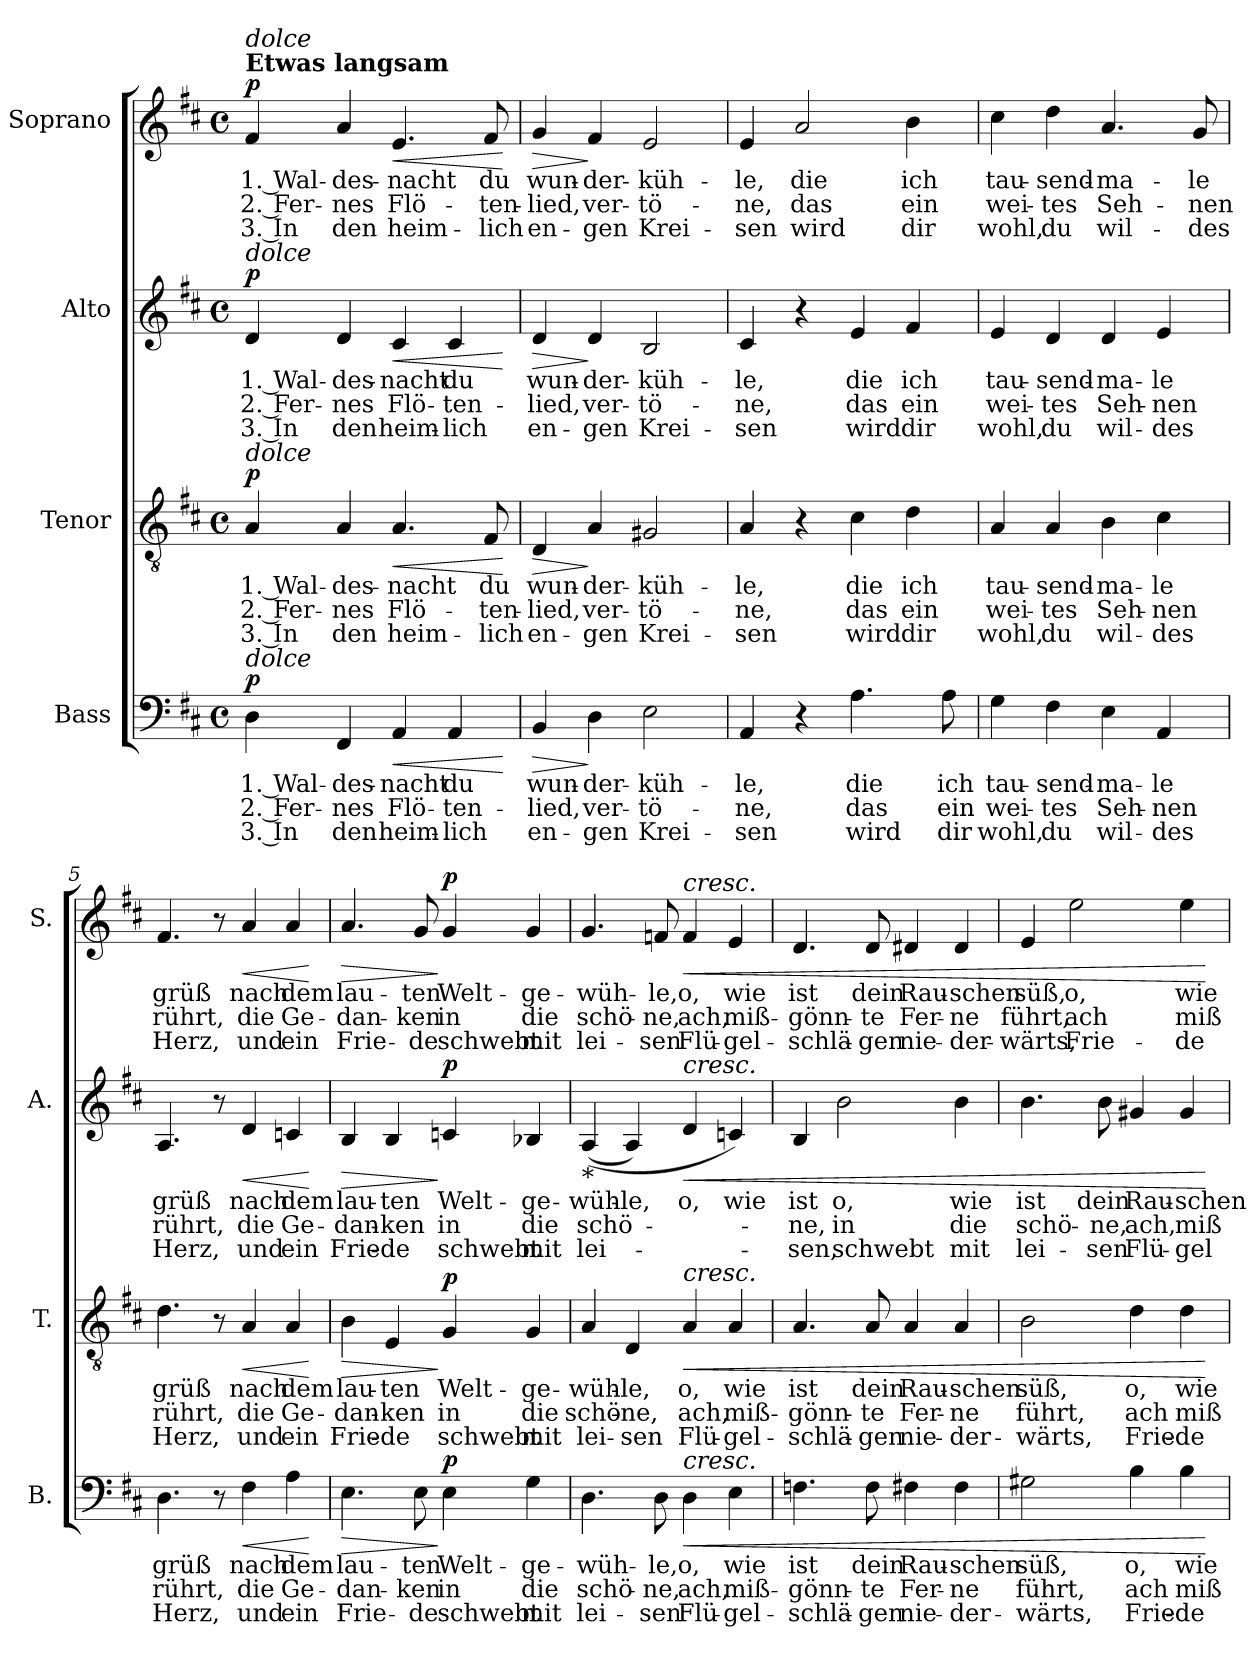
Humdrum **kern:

**kern	**text	**text	**text	**dynam	**kern	**text	**text	**text	**dynam	**kern	**text	**text	**text	**dynam	**kern	**text	**text	**text	**dynam
*part4	*part4	*part4	*part4	*part4	*part3	*part3	*part3	*part3	*part3	*part2	*part2	*part2	*part2	*part2	*part1	*part1	*part1	*part1	*part1
*staff4	*staff4	*staff4	*staff4	*staff4	*staff3	*staff3	*staff3	*staff3	*staff3	*staff2	*staff2	*staff2	*staff2	*staff2	*staff1	*staff1	*staff1	*staff1	*staff1
*I"Bass	*	*	*	*	*I"Tenor	*	*	*	*	*I"Alto	*	*	*	*	*I"Soprano	*	*	*	*
*I'B.	*	*	*	*	*I'T.	*	*	*	*	*I'A.	*	*	*	*	*I'S.	*	*	*	*
*clefF4	*	*	*	*	*clefGv2	*	*	*	*	*clefG2	*	*	*	*	*clefG2	*	*	*	*
*k[f#c#]	*	*	*	*	*k[f#c#]	*	*	*	*	*k[f#c#]	*	*	*	*	*k[f#c#]	*	*	*	*
*M4/4	*	*	*	*	*M4/4	*	*	*	*	*M4/4	*	*	*	*	*M4/4	*	*	*	*
*met(c)	*	*	*	*	*met(c)	*	*	*	*	*met(c)	*	*	*	*	*met(c)	*	*	*	*
=1	=1	=1	=1	=1	=1	=1	=1	=1	=1	=1	=1	=1	=1	=1	=1	=1	=1	=1	=1
!	!	!	!	!	!	!	!	!	!	!	!	!	!	!	!LO:TX:a:B:t=Etwas langsam	!	!	!	!
!	!	!	!	!	!	!	!	!	!	!	!	!	!	!	!LO:TX:a:i:t=dolce	!	!	!	!
!	!	!	!	!	!	!	!	!	!	!LO:TX:a:i:t=dolce	!	!	!	!	!	!	!	!	!
!	!	!	!	!	!LO:TX:a:i:t=dolce	!	!	!	!	!	!	!	!	!	!	!	!	!	!
!LO:TX:a:i:t=dolce	!	!	!	!	!	!	!	!	!	!	!	!	!	!	!	!	!	!	!
!	!LO:LY:b	!LO:LY:b	!LO:LY:b	!LO:DY:a	!	!LO:LY:b	!LO:LY:b	!LO:LY:b	!LO:DY:a	!	!LO:LY:b	!LO:LY:b	!LO:LY:b	!LO:DY:a	!	!LO:LY:b	!LO:LY:b	!LO:LY:b	!LO:DY:a
4D\	1. Wal-	2. Fer-	3. In	p	4A/	1. Wal-	2. Fer-	3. In	p	4d/	1. Wal-	2. Fer-	3. In	p	4f#/	1. Wal-	2. Fer-	3. In	p
!	!LO:LY:b	!LO:LY:b	!LO:LY:b	!	!	!LO:LY:b	!LO:LY:b	!LO:LY:b	!	!	!LO:LY:b	!LO:LY:b	!LO:LY:b	!	!	!LO:LY:b	!LO:LY:b	!LO:LY:b	!
4FF#/	-des-	-nes	den	.	4A/	-des-	-nes	den	.	4d/	-des-	-nes	den	.	4a/	-des-	-nes	den	.
!	!LO:LY:b	!LO:LY:b	!LO:LY:b	!LO:HP:b	!	!LO:LY:b	!LO:LY:b	!LO:LY:b	!LO:HP:b	!	!LO:LY:b	!LO:LY:b	!LO:LY:b	!LO:HP:b	!	!LO:LY:b	!LO:LY:b	!LO:LY:b	!LO:HP:b
4AA/	-nacht	Flö-	heim-	<	4.A/	-nacht	Flö-	heim-	<	4c#/	-nacht	Flö-	heim-	<	4.e/	-nacht	Flö-	heim-	<
!	!LO:LY:b	!LO:LY:b	!LO:LY:b	!	!	!	!	!	!	!	!LO:LY:b	!LO:LY:b	!LO:LY:b	!	!	!	!	!	!
4AA/	du	-ten-	-lich	.	.	.	.	.	.	4c#/	du	-ten-	-lich	.	.	.	.	.	.
!	!	!	!	!	!	!LO:LY:b	!LO:LY:b	!LO:LY:b	!	!	!	!	!	!	!	!LO:LY:b	!LO:LY:b	!LO:LY:b	!
.	.	.	.	.	8F#/	du	-ten-	-lich	.	.	.	.	.	.	8f#/	du	-ten-	-lich	.
.	.	.	.	[	.	.	.	.	[	.	.	.	.	[	.	.	.	.	[
=2	=2	=2	=2	=2	=2	=2	=2	=2	=2	=2	=2	=2	=2	=2	=2	=2	=2	=2	=2
!	!LO:LY:b	!LO:LY:b	!LO:LY:b	!LO:HP:b	!	!LO:LY:b	!LO:LY:b	!LO:LY:b	!LO:HP:b	!	!LO:LY:b	!LO:LY:b	!LO:LY:b	!LO:HP:b	!	!LO:LY:b	!LO:LY:b	!LO:LY:b	!LO:HP:b
4BB/	wun-	-lied,	en-	>	4D/	wun-	-lied,	en-	>	4d/	wun-	-lied,	en-	>	4g/	wun-	-lied,	en-	>
!	!LO:LY:b	!LO:LY:b	!LO:LY:b	!	!	!LO:LY:b	!LO:LY:b	!LO:LY:b	!	!	!LO:LY:b	!LO:LY:b	!LO:LY:b	!	!	!LO:LY:b	!LO:LY:b	!LO:LY:b	!
4D\	-der-	ver-	-gen	]	4A/	-der-	ver-	-gen	]	4d/	-der-	ver-	-gen	]	4f#/	-der-	ver-	-gen	]
!	!LO:LY:b	!LO:LY:b	!LO:LY:b	!	!	!LO:LY:b	!LO:LY:b	!LO:LY:b	!	!	!LO:LY:b	!LO:LY:b	!LO:LY:b	!	!	!LO:LY:b	!LO:LY:b	!LO:LY:b	!
2E\	-küh-	-tö-	Krei-	.	2G#X/	-küh-	-tö-	Krei-	.	2B/	-küh-	-tö-	Krei-	.	2e/	-küh-	-tö-	Krei-	.
=3	=3	=3	=3	=3	=3	=3	=3	=3	=3	=3	=3	=3	=3	=3	=3	=3	=3	=3	=3
!	!LO:LY:b	!LO:LY:b	!LO:LY:b	!	!	!LO:LY:b	!LO:LY:b	!LO:LY:b	!	!	!LO:LY:b	!LO:LY:b	!LO:LY:b	!	!	!LO:LY:b	!LO:LY:b	!LO:LY:b	!
4AA/	-le,	-ne,	-sen	.	4A/	-le,	-ne,	-sen	.	4c#/	-le,	-ne,	-sen	.	4e/	-le,	-ne,	-sen	.
!	!	!	!	!	!	!	!	!	!	!	!	!	!	!	!	!LO:LY:b	!LO:LY:b	!LO:LY:b	!
4r	.	.	.	.	4r	.	.	.	.	4r	.	.	.	.	2a/	die	das	wird	.
!	!LO:LY:b	!LO:LY:b	!LO:LY:b	!	!	!LO:LY:b	!LO:LY:b	!LO:LY:b	!	!	!LO:LY:b	!LO:LY:b	!LO:LY:b	!	!	!	!	!	!
4.A\	die	das	wird	.	4c#\	die	das	wird	.	4e/	die	das	wird	.	.	.	.	.	.
!	!	!	!	!	!	!LO:LY:b	!LO:LY:b	!LO:LY:b	!	!	!LO:LY:b	!LO:LY:b	!LO:LY:b	!	!	!LO:LY:b	!LO:LY:b	!LO:LY:b	!
.	.	.	.	.	4d\	ich	ein	dir	.	4f#/	ich	ein	dir	.	4b\	ich	ein	dir	.
!	!LO:LY:b	!LO:LY:b	!LO:LY:b	!	!	!	!	!	!	!	!	!	!	!	!	!	!	!	!
8A\	ich	ein	dir	.	.	.	.	.	.	.	.	.	.	.	.	.	.	.	.
=4	=4	=4	=4	=4	=4	=4	=4	=4	=4	=4	=4	=4	=4	=4	=4	=4	=4	=4	=4
!	!LO:LY:b	!LO:LY:b	!LO:LY:b	!	!	!LO:LY:b	!LO:LY:b	!LO:LY:b	!	!	!LO:LY:b	!LO:LY:b	!LO:LY:b	!	!	!LO:LY:b	!LO:LY:b	!LO:LY:b	!
4G\	tau-	wei-	wohl,	.	4A/	tau-	wei-	wohl,	.	4e/	tau-	wei-	wohl,	.	4cc#\	tau-	wei-	wohl,	.
!	!LO:LY:b	!LO:LY:b	!LO:LY:b	!	!	!LO:LY:b	!LO:LY:b	!LO:LY:b	!	!	!LO:LY:b	!LO:LY:b	!LO:LY:b	!	!	!LO:LY:b	!LO:LY:b	!LO:LY:b	!
4F#\	-send-	-tes	du	.	4A/	-send-	-tes	du	.	4d/	-send-	-tes	du	.	4dd\	-send-	-tes	du	.
!	!LO:LY:b	!LO:LY:b	!LO:LY:b	!	!	!LO:LY:b	!LO:LY:b	!LO:LY:b	!	!	!LO:LY:b	!LO:LY:b	!LO:LY:b	!	!	!LO:LY:b	!LO:LY:b	!LO:LY:b	!
4E\	-ma-	Seh-	wil-	.	4B\	-ma-	Seh-	wil-	.	4d/	-ma-	Seh-	wil-	.	4.a/	-ma-	Seh-	wil-	.
!	!LO:LY:b	!LO:LY:b	!LO:LY:b	!	!	!LO:LY:b	!LO:LY:b	!LO:LY:b	!	!	!LO:LY:b	!LO:LY:b	!LO:LY:b	!	!	!	!	!	!
4AA/	-le	-nen	-des	.	4c#\	-le	-nen	-des	.	4e/	-le	-nen	-des	.	.	.	.	.	.
!	!	!	!	!	!	!	!	!	!	!	!	!	!	!	!	!LO:LY:b	!LO:LY:b	!LO:LY:b	!
.	.	.	.	.	.	.	.	.	.	.	.	.	.	.	8g/	-le	-nen	-des	.
!!LO:LB:g=z
=5	=5	=5	=5	=5	=5	=5	=5	=5	=5	=5	=5	=5	=5	=5	=5	=5	=5	=5	=5
!	!LO:LY:b	!LO:LY:b	!LO:LY:b	!	!	!LO:LY:b	!LO:LY:b	!LO:LY:b	!	!	!LO:LY:b	!LO:LY:b	!LO:LY:b	!	!	!LO:LY:b	!LO:LY:b	!LO:LY:b	!
4.D\	grüß	rührt,	Herz,	.	4.d\	grüß	rührt,	Herz,	.	4.A/	grüß	rührt,	Herz,	.	4.f#/	grüß	rührt,	Herz,	.
8r	.	.	.	.	8r	.	.	.	.	8r	.	.	.	.	8r	.	.	.	.
!	!LO:LY:b	!LO:LY:b	!LO:LY:b	!LO:HP:b	!	!LO:LY:b	!LO:LY:b	!LO:LY:b	!LO:HP:b	!	!LO:LY:b	!LO:LY:b	!LO:LY:b	!LO:HP:b	!	!LO:LY:b	!LO:LY:b	!LO:LY:b	!LO:HP:b
4F#\	nach	die	und	<	4A/	nach	die	und	<	4d/	nach	die	und	<	4a/	nach	die	und	<
!	!LO:LY:b	!LO:LY:b	!LO:LY:b	!	!	!LO:LY:b	!LO:LY:b	!LO:LY:b	!	!	!LO:LY:b	!LO:LY:b	!LO:LY:b	!	!	!LO:LY:b	!LO:LY:b	!LO:LY:b	!
4A\	dem	Ge-	ein	.	4A/	dem	Ge-	ein	.	4cn/	dem	Ge-	ein	.	4a/	dem	Ge-	ein	.
.	.	.	.	[	.	.	.	.	[	.	.	.	.	[	.	.	.	.	[
=6	=6	=6	=6	=6	=6	=6	=6	=6	=6	=6	=6	=6	=6	=6	=6	=6	=6	=6	=6
!	!LO:LY:b	!LO:LY:b	!LO:LY:b	!LO:HP:b	!	!LO:LY:b	!LO:LY:b	!LO:LY:b	!LO:HP:b	!	!LO:LY:b	!LO:LY:b	!LO:LY:b	!LO:HP:b	!	!LO:LY:b	!LO:LY:b	!LO:LY:b	!LO:HP:b
4.E\	lau-	-dan-	Frie-	>	4B\	lau-	-dan-	Frie-	>	4B/	lau-	-dan-	Frie-	>	4.a/	lau-	-dan-	Frie-	>
!	!	!	!	!	!	!LO:LY:b	!LO:LY:b	!LO:LY:b	!	!	!LO:LY:b	!LO:LY:b	!LO:LY:b	!	!	!	!	!	!
.	.	.	.	.	4E/	-ten	-ken	-de	.	4B/	-ten	-ken	-de	.	.	.	.	.	.
!	!LO:LY:b	!LO:LY:b	!LO:LY:b	!	!	!	!	!	!	!	!	!	!	!	!	!LO:LY:b	!LO:LY:b	!LO:LY:b	!
8E\	-ten	-ken	-de	.	.	.	.	.	.	.	.	.	.	.	8g/	-ten	-ken	-de	.
!	!LO:LY:b	!LO:LY:b	!LO:LY:b	!LO:DY:n=1:a	!	!LO:LY:b	!LO:LY:b	!LO:LY:b	!LO:DY:n=1:a	!	!LO:LY:b	!LO:LY:b	!LO:LY:b	!LO:DY:n=1:a	!	!LO:LY:b	!LO:LY:b	!LO:LY:b	!LO:DY:n=1:a
4E\	Welt-	in	schwebt	] p	4G/	Welt-	in	schwebt	] p	4cn/	Welt-	in	schwebt	] p	4g/	Welt-	in	schwebt	] p
!	!LO:LY:b	!LO:LY:b	!LO:LY:b	!	!	!LO:LY:b	!LO:LY:b	!LO:LY:b	!	!	!LO:LY:b	!LO:LY:b	!LO:LY:b	!	!	!LO:LY:b	!LO:LY:b	!LO:LY:b	!
4G\	-ge-	die	mit	.	4G/	-ge-	die	mit	.	4B-X/	-ge-	die	mit	.	4g/	-ge-	die	mit	.
=7	=7	=7	=7	=7	=7	=7	=7	=7	=7	=7	=7	=7	=7	=7	=7	=7	=7	=7	=7
!	!	!	!	!	!	!	!	!	!	!LO:TX:b:i:t=*	!	!	!	!	!	!	!	!	!
!	!LO:LY:b	!LO:LY:b	!LO:LY:b	!	!	!LO:LY:b	!LO:LY:b	!LO:LY:b	!	!	!LO:LY:b	!LO:LY:b	!LO:LY:b	!	!	!LO:LY:b	!LO:LY:b	!LO:LY:b	!
4.D\	-wüh-	schö-	lei-	.	4A/	-wüh-	schö-	lei-	.	(<(>4A/	-wüh-	schö-	lei-	.	4.g/	-wüh-	schö-	lei-	.
!	!	!	!	!	!	!LO:LY:b	!LO:LY:b	!LO:LY:b	!	!	!LO:LY:b	!	!	!	!	!	!	!	!
.	.	.	.	.	4D/	-le,	-ne,	-sen	.	4A/)	-le,	.	.	.	.	.	.	.	.
!	!LO:LY:b	!LO:LY:b	!LO:LY:b	!	!	!	!	!	!	!	!	!	!	!	!	!LO:LY:b	!LO:LY:b	!LO:LY:b	!
8D\	-le,	-ne,	-sen	.	.	.	.	.	.	.	.	.	.	.	8fn/	-le,	-ne,	-sen	.
!	!	!	!	!	!	!	!	!	!	!	!	!	!	!	!LO:TX:a:i:t=cresc.	!	!	!	!
!	!	!	!	!	!	!	!	!	!	!LO:TX:a:i:t=cresc.	!	!	!	!	!	!	!	!	!
!	!	!	!	!	!LO:TX:a:i:t=cresc.	!	!	!	!	!	!	!	!	!	!	!	!	!	!
!LO:TX:a:i:t=cresc.	!	!	!	!	!	!	!	!	!	!	!	!	!	!	!	!	!	!	!
!	!LO:LY:b	!LO:LY:b	!LO:LY:b	!LO:HP:b	!	!LO:LY:b	!LO:LY:b	!LO:LY:b	!LO:HP:b	!	!LO:LY:b	!LO:LY:b	!LO:LY:b	!LO:HP:b	!	!LO:LY:b	!LO:LY:b	!LO:LY:b	!LO:HP:b
4D\	o,	ach,	Flü-	<	4A/	o,	ach,	Flü-	<	4d/	o,	-­-	-­-	<	4f/	o,	ach,	Flü-	<
!	!LO:LY:b	!LO:LY:b	!LO:LY:b	!	!	!LO:LY:b	!LO:LY:b	!LO:LY:b	!	!	!LO:LY:b	!	!	!	!	!LO:LY:b	!LO:LY:b	!LO:LY:b	!
4E\	wie	miß-	-gel-	.	4A/	wie	miß-	-gel-	.	4cn/)	wie	.	.	.	4e/	wie	miß-	-gel-	.
!!LO:PB:g=z
=8	=8	=8	=8	=8	=8	=8	=8	=8	=8	=8	=8	=8	=8	=8	=8	=8	=8	=8	=8
!	!LO:LY:b	!LO:LY:b	!LO:LY:b	!	!	!LO:LY:b	!LO:LY:b	!LO:LY:b	!	!	!LO:LY:b	!LO:LY:b	!LO:LY:b	!	!	!LO:LY:b	!LO:LY:b	!LO:LY:b	!
4.Fn\	ist	-gönn-	-schlä-	.	4.A/	ist	-gönn-	-schlä-	.	4B/	ist	-ne,	-sen,	.	4.d/	ist	-gönn-	-schlä-	.
!	!	!	!	!	!	!	!	!	!	!	!LO:LY:b	!LO:LY:b	!LO:LY:b	!	!	!	!	!	!
.	.	.	.	.	.	.	.	.	.	2b\	o,	in	schwebt	.	.	.	.	.	.
!	!LO:LY:b	!LO:LY:b	!LO:LY:b	!	!	!LO:LY:b	!LO:LY:b	!LO:LY:b	!	!	!	!	!	!	!	!LO:LY:b	!LO:LY:b	!LO:LY:b	!
8F\	dein	-te	-gen	.	8A/	dein	-te	-gen	.	.	.	.	.	.	8d/	dein	-te	-gen	.
!	!LO:LY:b	!LO:LY:b	!LO:LY:b	!	!	!LO:LY:b	!LO:LY:b	!LO:LY:b	!	!	!	!	!	!	!	!LO:LY:b	!LO:LY:b	!LO:LY:b	!
4F#X\	Rau-	Fer-	nie-	.	4A/	Rau-	Fer-	nie-	.	.	.	.	.	.	4d#X/	Rau-	Fer-	nie-	.
!	!LO:LY:b	!LO:LY:b	!LO:LY:b	!	!	!LO:LY:b	!LO:LY:b	!LO:LY:b	!	!	!LO:LY:b	!LO:LY:b	!LO:LY:b	!	!	!LO:LY:b	!LO:LY:b	!LO:LY:b	!
4F#\	-schen	-ne	-der-	.	4A/	-schen	-ne	-der-	.	4b\	wie	die	mit	.	4d#/	-schen	-ne	-der-	.
=9	=9	=9	=9	=9	=9	=9	=9	=9	=9	=9	=9	=9	=9	=9	=9	=9	=9	=9	=9
!	!LO:LY:b	!LO:LY:b	!LO:LY:b	!	!	!LO:LY:b	!LO:LY:b	!LO:LY:b	!	!	!LO:LY:b	!LO:LY:b	!LO:LY:b	!	!	!LO:LY:b	!LO:LY:b	!LO:LY:b	!
2G#X\	süß,	führt,	-wärts,	.	2B\	süß,	führt,	-wärts,	.	4.b\	ist	schö-	lei-	.	4e/	süß,	führt,	-wärts,	.
!	!	!	!	!	!	!	!	!	!	!	!	!	!	!	!	!LO:LY:b	!LO:LY:b	!LO:LY:b	!
.	.	.	.	.	.	.	.	.	.	.	.	.	.	.	2ee\	o,	ach	Frie-	.
!	!	!	!	!	!	!	!	!	!	!	!LO:LY:b	!LO:LY:b	!LO:LY:b	!	!	!	!	!	!
.	.	.	.	.	.	.	.	.	.	8b\	dein	-ne,	-sen	.	.	.	.	.	.
!	!LO:LY:b	!LO:LY:b	!LO:LY:b	!	!	!LO:LY:b	!LO:LY:b	!LO:LY:b	!	!	!LO:LY:b	!LO:LY:b	!LO:LY:b	!	!	!	!	!	!
4B\	o,	ach	Frie-	.	4d\	o,	ach	Frie-	.	4g#X/	Rau-	ach,	Flü-	.	.	.	.	.	.
!	!LO:LY:b	!LO:LY:b	!LO:LY:b	!	!	!LO:LY:b	!LO:LY:b	!LO:LY:b	!	!	!LO:LY:b	!LO:LY:b	!LO:LY:b	!	!	!LO:LY:b	!LO:LY:b	!LO:LY:b	!
4B\	wie	miß-	-de	.	4d\	wie	miß-	-de	.	4g#/	-schen	miß-	-gel-	.	4ee\	wie	miß-	-de	.
.	.	.	.	[	.	.	.	.	[	.	.	.	.	[	.	.	.	.	[
=	=	=	=	=	=	=	=	=	=	=	=	=	=	=	=	=	=	=	=
*-	*-	*-	*-	*-	*-	*-	*-	*-	*-	*-	*-	*-	*-	*-	*-	*-	*-	*-	*-
